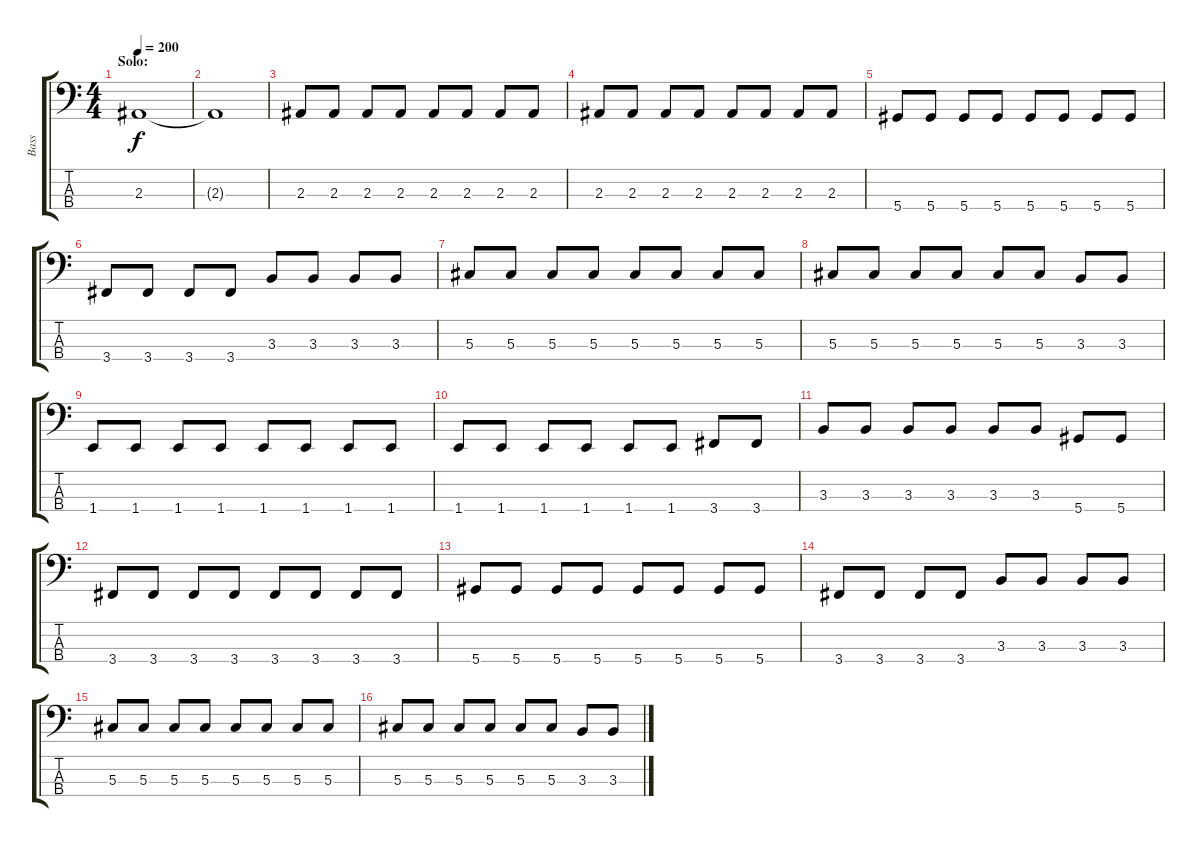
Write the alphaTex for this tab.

\track ("Bass" "Bass") {instrument electricbasspick}
\staff {score tabs}
\tuning (Gb2 Db2 Ab1 Eb1) {hide}
\ts (4 4)
\section ("" "Solo:")
\tempo 200
\clef f4
\ks c
2.3.1{dy f} |
2.3{t}.1 |
2.3.8 2.3.8 2.3.8 2.3.8 2.3.8 2.3.8 2.3.8 2.3.8 |
2.3.8 2.3.8 2.3.8 2.3.8 2.3.8 2.3.8 2.3.8 2.3.8 |
5.4.8 5.4.8 5.4.8 5.4.8 5.4.8 5.4.8 5.4.8 5.4.8 |
3.4.8 3.4.8 3.4.8 3.4.8 3.3.8 3.3.8 3.3.8 3.3.8 |
5.3.8 5.3.8 5.3.8 5.3.8 5.3.8 5.3.8 5.3.8 5.3.8 |
5.3.8 5.3.8 5.3.8 5.3.8 5.3.8 5.3.8 3.3.8 3.3.8 |
1.4.8 1.4.8 1.4.8 1.4.8 1.4.8 1.4.8 1.4.8 1.4.8 |
1.4.8 1.4.8 1.4.8 1.4.8 1.4.8 1.4.8 3.4.8 3.4.8 |
3.3.8 3.3.8 3.3.8 3.3.8 3.3.8 3.3.8 5.4.8 5.4.8 |
3.4.8 3.4.8 3.4.8 3.4.8 3.4.8 3.4.8 3.4.8 3.4.8 |
5.4.8 5.4.8 5.4.8 5.4.8 5.4.8 5.4.8 5.4.8 5.4.8 |
3.4.8 3.4.8 3.4.8 3.4.8 3.3.8 3.3.8 3.3.8 3.3.8 |
5.3.8 5.3.8 5.3.8 5.3.8 5.3.8 5.3.8 5.3.8 5.3.8 |
5.3.8 5.3.8 5.3.8 5.3.8 5.3.8 5.3.8 3.3.8 3.3.8
